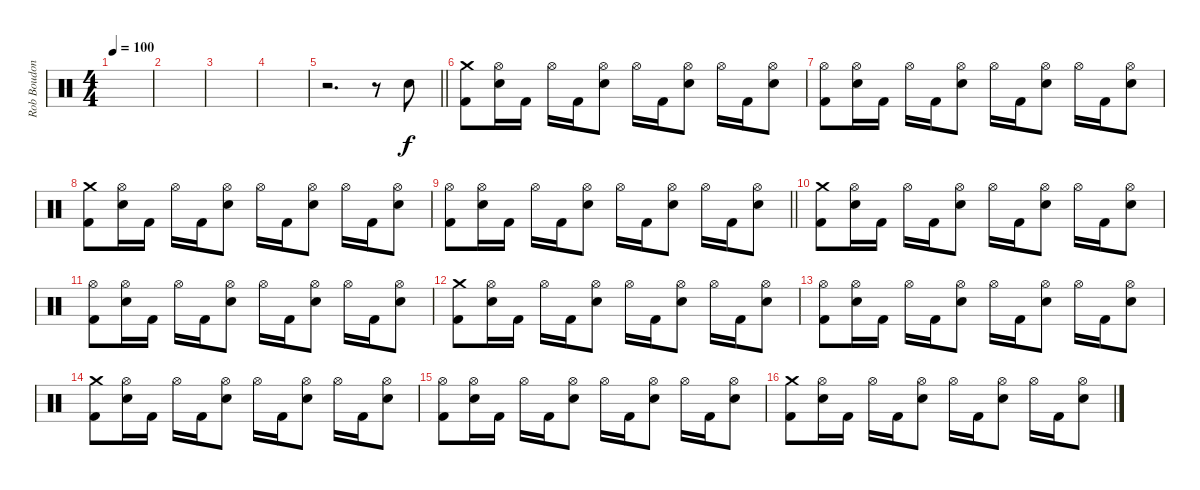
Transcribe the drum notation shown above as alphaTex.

\track ("Rob Boudon [Drums]" "Rob Boudon") {instrument percussion}
\staff {score}
\articulation defaults
\ts (4 4)
\tempo 100
\clef neutral
\ks c
|
|
|
|
\barLineRight lightlight
r.2{d} r.8 "Electric Snare (hit)".8 |
("Crash medium (hit)" "Kick (hit) 2").8{volume 13} ("Hi-Hat (open)" "Electric Snare (hit)").16 "Kick (hit) 2".16 "Hi-Hat (open)".16 "Kick (hit) 2".16 ("Hi-Hat (open)" "Electric Snare (hit)").8 "Hi-Hat (open)".16 "Kick (hit) 2".16 ("Hi-Hat (open)" "Electric Snare (hit)").8 "Hi-Hat (open)".16 "Kick (hit) 2".16 ("Hi-Hat (open)" "Electric Snare (hit)").8 |
("Hi-Hat (open)" "Kick (hit) 2").8 ("Hi-Hat (open)" "Electric Snare (hit)").16 "Kick (hit) 2".16 "Hi-Hat (open)".16 "Kick (hit) 2".16 ("Hi-Hat (open)" "Electric Snare (hit)").8 "Hi-Hat (open)".16 "Kick (hit) 2".16 ("Hi-Hat (open)" "Electric Snare (hit)").8 "Hi-Hat (open)".16 "Kick (hit) 2".16 ("Hi-Hat (open)" "Electric Snare (hit)").8 |
("Crash medium (hit)" "Kick (hit) 2").8 ("Hi-Hat (open)" "Electric Snare (hit)").16 "Kick (hit) 2".16 "Hi-Hat (open)".16 "Kick (hit) 2".16 ("Hi-Hat (open)" "Electric Snare (hit)").8 "Hi-Hat (open)".16 "Kick (hit) 2".16 ("Hi-Hat (open)" "Electric Snare (hit)").8 "Hi-Hat (open)".16 "Kick (hit) 2".16 ("Hi-Hat (open)" "Electric Snare (hit)").8 |
\barLineRight lightlight
("Hi-Hat (open)" "Kick (hit) 2").8 ("Hi-Hat (open)" "Electric Snare (hit)").16 "Kick (hit) 2".16 "Hi-Hat (open)".16 "Kick (hit) 2".16 ("Hi-Hat (open)" "Electric Snare (hit)").8 "Hi-Hat (open)".16 "Kick (hit) 2".16 ("Hi-Hat (open)" "Electric Snare (hit)").8 "Hi-Hat (open)".16 "Kick (hit) 2".16 ("Hi-Hat (open)" "Electric Snare (hit)").8 |
("Crash medium (hit)" "Kick (hit) 2").8 ("Hi-Hat (open)" "Electric Snare (hit)").16 "Kick (hit) 2".16 "Hi-Hat (open)".16 "Kick (hit) 2".16 ("Hi-Hat (open)" "Electric Snare (hit)").8 "Hi-Hat (open)".16 "Kick (hit) 2".16 ("Hi-Hat (open)" "Electric Snare (hit)").8 "Hi-Hat (open)".16 "Kick (hit) 2".16 ("Hi-Hat (open)" "Electric Snare (hit)").8 |
("Hi-Hat (open)" "Kick (hit) 2").8 ("Hi-Hat (open)" "Electric Snare (hit)").16 "Kick (hit) 2".16 "Hi-Hat (open)".16 "Kick (hit) 2".16 ("Hi-Hat (open)" "Electric Snare (hit)").8 "Hi-Hat (open)".16 "Kick (hit) 2".16 ("Hi-Hat (open)" "Electric Snare (hit)").8 "Hi-Hat (open)".16 "Kick (hit) 2".16 ("Hi-Hat (open)" "Electric Snare (hit)").8 |
("Crash medium (hit)" "Kick (hit) 2").8 ("Hi-Hat (open)" "Electric Snare (hit)").16 "Kick (hit) 2".16 "Hi-Hat (open)".16 "Kick (hit) 2".16 ("Hi-Hat (open)" "Electric Snare (hit)").8 "Hi-Hat (open)".16 "Kick (hit) 2".16 ("Hi-Hat (open)" "Electric Snare (hit)").8 "Hi-Hat (open)".16 "Kick (hit) 2".16 ("Hi-Hat (open)" "Electric Snare (hit)").8 |
("Hi-Hat (open)" "Kick (hit) 2").8 ("Hi-Hat (open)" "Electric Snare (hit)").16 "Kick (hit) 2".16 "Hi-Hat (open)".16 "Kick (hit) 2".16 ("Hi-Hat (open)" "Electric Snare (hit)").8 "Hi-Hat (open)".16 "Kick (hit) 2".16 ("Hi-Hat (open)" "Electric Snare (hit)").8 "Hi-Hat (open)".16 "Kick (hit) 2".16 ("Hi-Hat (open)" "Electric Snare (hit)").8 |
("Crash medium (hit)" "Kick (hit) 2").8 ("Hi-Hat (open)" "Electric Snare (hit)").16 "Kick (hit) 2".16 "Hi-Hat (open)".16 "Kick (hit) 2".16 ("Hi-Hat (open)" "Electric Snare (hit)").8 "Hi-Hat (open)".16 "Kick (hit) 2".16 ("Hi-Hat (open)" "Electric Snare (hit)").8 "Hi-Hat (open)".16 "Kick (hit) 2".16 ("Hi-Hat (open)" "Electric Snare (hit)").8 |
("Hi-Hat (open)" "Kick (hit) 2").8 ("Hi-Hat (open)" "Electric Snare (hit)").16 "Kick (hit) 2".16 "Hi-Hat (open)".16 "Kick (hit) 2".16 ("Hi-Hat (open)" "Electric Snare (hit)").8 "Hi-Hat (open)".16 "Kick (hit) 2".16 ("Hi-Hat (open)" "Electric Snare (hit)").8 "Hi-Hat (open)".16 "Kick (hit) 2".16 ("Hi-Hat (open)" "Electric Snare (hit)").8 |
("Crash medium (hit)" "Kick (hit) 2").8 ("Hi-Hat (open)" "Electric Snare (hit)").16 "Kick (hit) 2".16 "Hi-Hat (open)".16 "Kick (hit) 2".16 ("Hi-Hat (open)" "Electric Snare (hit)").8 "Hi-Hat (open)".16 "Kick (hit) 2".16 ("Hi-Hat (open)" "Electric Snare (hit)").8 "Hi-Hat (open)".16 "Kick (hit) 2".16 ("Hi-Hat (open)" "Electric Snare (hit)").8
